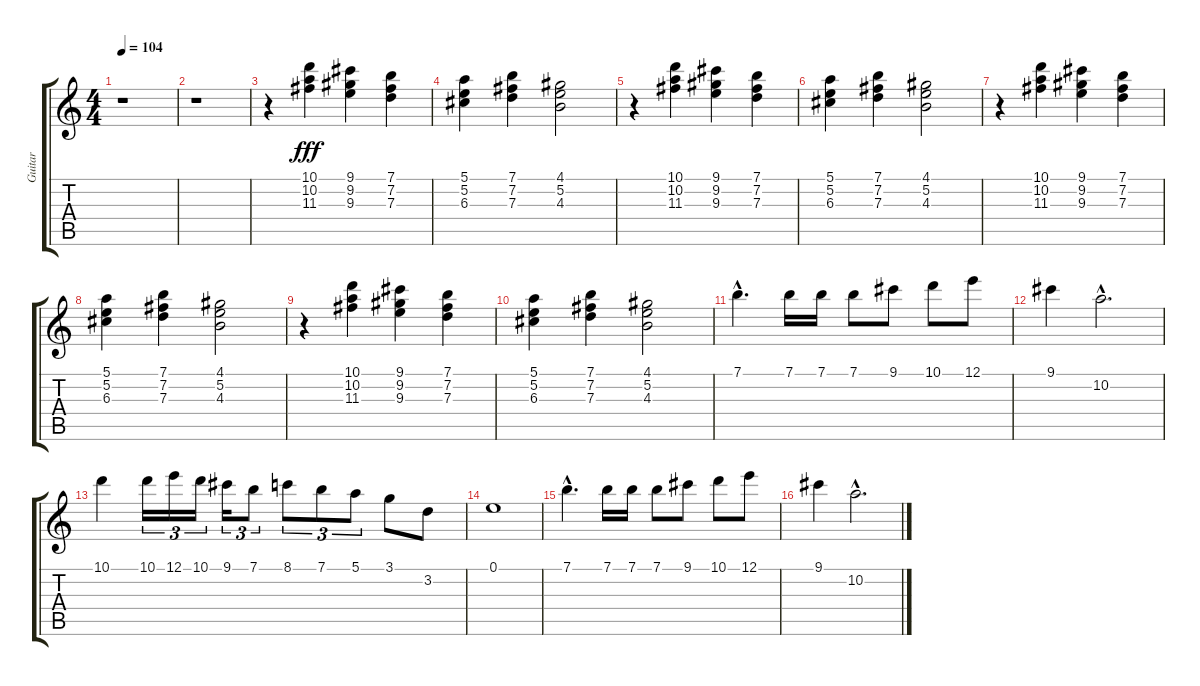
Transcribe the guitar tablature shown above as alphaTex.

\track ("Guitar  " "Guitar  ") {instrument distortionguitar}
\staff {score tabs}
\tuning (E4 B3 G3 D3 A2 E2) {hide}
\ts (4 4)
\tempo 104
\clef g2
\ks c
r.1{dy fff instrument distortionguitar} |
r.1 |
r.4 (10.1 10.2 11.3).4 (9.1 9.2 9.3).4 (7.1 7.2 7.3).4 |
(5.1 5.2 6.3).4 (7.1 7.2 7.3).4 (4.1 5.2 4.3).2 |
r.4 (10.1 10.2 11.3).4 (9.1 9.2 9.3).4 (7.1 7.2 7.3).4 |
(5.1 5.2 6.3).4 (7.1 7.2 7.3).4 (4.1 5.2 4.3).2 |
r.4 (10.1 10.2 11.3).4 (9.1 9.2 9.3).4 (7.1 7.2 7.3).4 |
(5.1 5.2 6.3).4 (7.1 7.2 7.3).4 (4.1 5.2 4.3).2 |
r.4 (10.1 10.2 11.3).4 (9.1 9.2 9.3).4 (7.1 7.2 7.3).4 |
(5.1 5.2 6.3).4 (7.1 7.2 7.3).4 (4.1 5.2 4.3).2 |
7.1{hac}.4{d} 7.1.16 7.1.16 7.1.8 9.1.8 10.1.8 12.1.8 |
9.1.4 10.2{hac}.2{d} |
10.1.4 10.1.16{tu (3 2)} 12.1.16{tu (3 2)} 10.1.16{tu (3 2)} 9.1.16{tu (3 2)} 7.1.8{tu (3 2)} 8.1.8{tu (3 2)} 7.1.8{tu (3 2)} 5.1.8{tu (3 2)} 3.1.8 3.2.8 |
0.1.1 |
7.1{hac}.4{d} 7.1.16 7.1.16 7.1.8 9.1.8 10.1.8 12.1.8 |
9.1.4 10.2{hac}.2{d}
